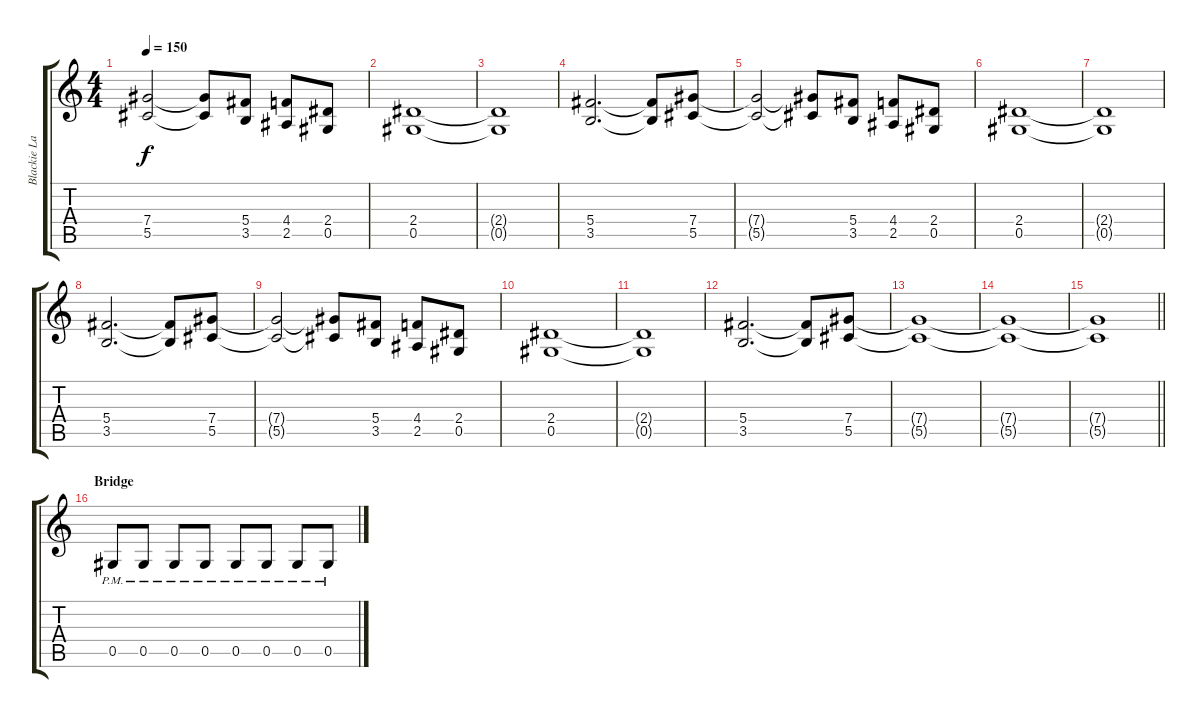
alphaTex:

\track ("Blackie Lawless" "Blackie La") {instrument distortionguitar}
\staff {score tabs}
\tuning (Eb4 Bb3 Gb3 Db3 Ab2 Eb2) {hide}
\ts (4 4)
\tempo 150
\clef g2
\ks c
(7.4{t} 5.5{t}).2{dy f} (7.4{t} 5.5{t}).8 (5.4 3.5).8 (4.4 2.5).8 (2.4 0.5).8 |
(2.4 0.5).1 |
(2.4{t} 0.5{t}).1 |
(5.4 3.5).2{d} (5.4{t} 3.5{t}).8 (7.4 5.5).8 |
(7.4{t} 5.5{t}).2 (7.4{t} 5.5{t}).8 (5.4 3.5).8 (4.4 2.5).8 (2.4 0.5).8 |
(2.4 0.5).1 |
(2.4{t} 0.5{t}).1 |
(5.4 3.5).2{d} (5.4{t} 3.5{t}).8 (7.4 5.5).8 |
(7.4{t} 5.5{t}).2 (7.4{t} 5.5{t}).8 (5.4 3.5).8 (4.4 2.5).8 (2.4 0.5).8 |
(2.4 0.5).1 |
(2.4{t} 0.5{t}).1 |
(5.4 3.5).2{d} (5.4{t} 3.5{t}).8 (7.4 5.5).8 |
(7.4{t} 5.5{t}).1 |
(7.4{t} 5.5{t}).1 |
\barLineRight lightlight
(7.4{t} 5.5{t}).1 |
\section ("" "Bridge")
0.5{pm}.8 0.5{pm}.8 0.5{pm}.8 0.5{pm}.8 0.5{pm}.8 0.5{pm}.8 0.5{pm}.8 0.5{pm}.8
